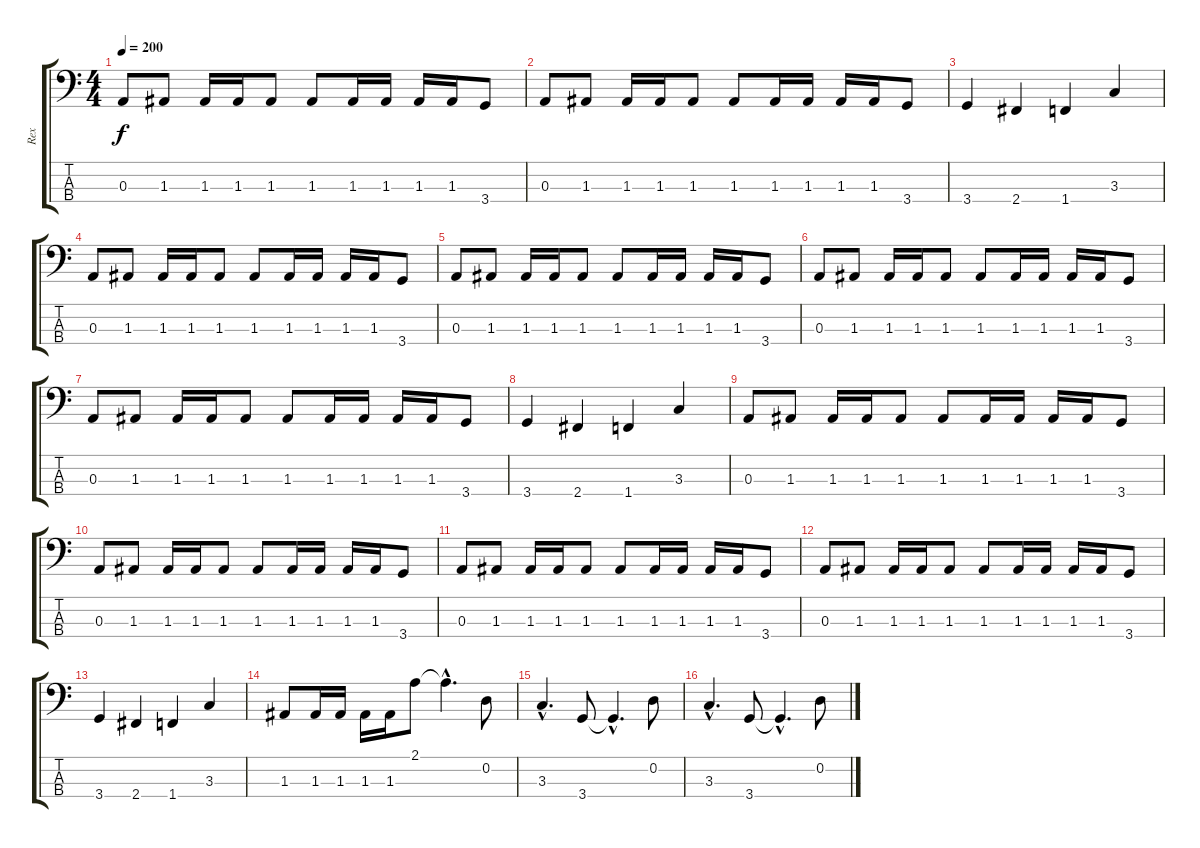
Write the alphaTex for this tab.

\track ("Rex" "Rex") {instrument electricbasspick}
\staff {score tabs}
\tuning (G2 D2 A1 E1) {hide}
\ts (4 4)
\tempo 200
\clef f4
\ks c
0.3.8{dy f} 1.3.8 1.3.16 1.3.16 1.3.8 1.3.8 1.3.16 1.3.16 1.3.16 1.3.16 3.4.8 |
0.3.8 1.3.8 1.3.16 1.3.16 1.3.8 1.3.8 1.3.16 1.3.16 1.3.16 1.3.16 3.4.8 |
3.4.4 2.4.4 1.4.4 3.3.4 |
0.3.8 1.3.8 1.3.16 1.3.16 1.3.8 1.3.8 1.3.16 1.3.16 1.3.16 1.3.16 3.4.8 |
0.3.8 1.3.8 1.3.16 1.3.16 1.3.8 1.3.8 1.3.16 1.3.16 1.3.16 1.3.16 3.4.8 |
0.3.8 1.3.8 1.3.16 1.3.16 1.3.8 1.3.8 1.3.16 1.3.16 1.3.16 1.3.16 3.4.8 |
0.3.8 1.3.8 1.3.16 1.3.16 1.3.8 1.3.8 1.3.16 1.3.16 1.3.16 1.3.16 3.4.8 |
3.4.4 2.4.4 1.4.4 3.3.4 |
0.3.8 1.3.8 1.3.16 1.3.16 1.3.8 1.3.8 1.3.16 1.3.16 1.3.16 1.3.16 3.4.8 |
0.3.8 1.3.8 1.3.16 1.3.16 1.3.8 1.3.8 1.3.16 1.3.16 1.3.16 1.3.16 3.4.8 |
0.3.8 1.3.8 1.3.16 1.3.16 1.3.8 1.3.8 1.3.16 1.3.16 1.3.16 1.3.16 3.4.8 |
0.3.8 1.3.8 1.3.16 1.3.16 1.3.8 1.3.8 1.3.16 1.3.16 1.3.16 1.3.16 3.4.8 |
3.4.4 2.4.4 1.4.4 3.3.4 |
1.3.8 1.3.16 1.3.16 1.3.16 1.3.16 2.1.8 2.1{hac t}.4{d} 0.2.8 |
3.3{hac}.4{d} 3.4.8 3.4{hac t}.4{d} 0.2.8 |
3.3{hac}.4{d} 3.4.8 3.4{hac t}.4{d} 0.2.8
